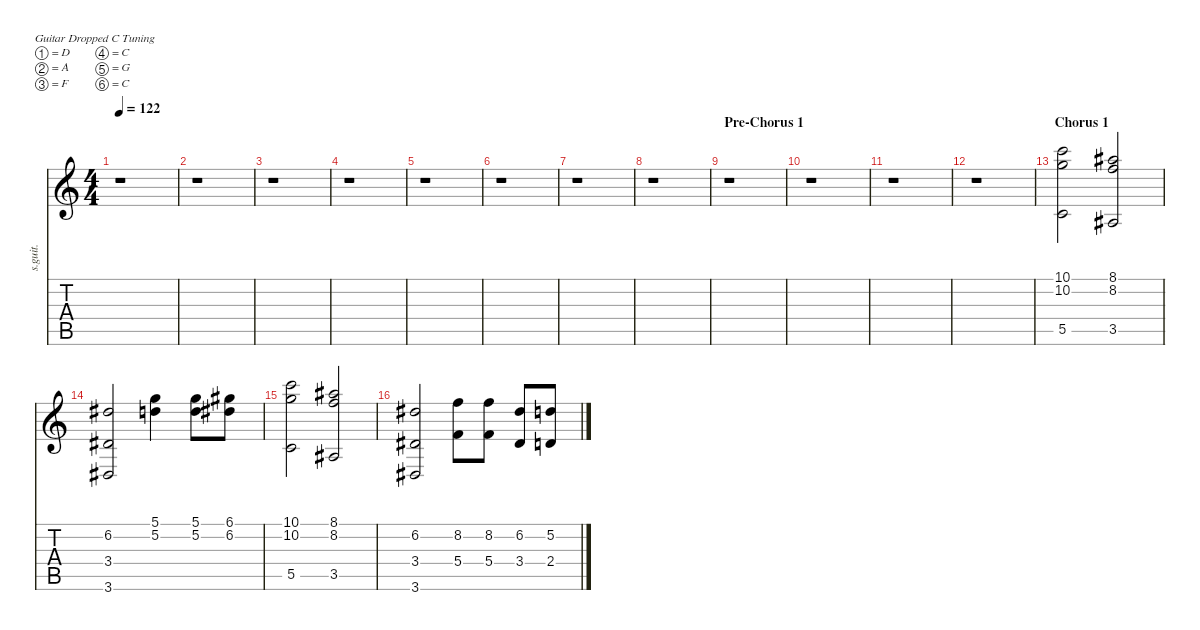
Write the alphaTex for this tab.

\defaultSystemsLayout 4
\hideDynamics
\bracketExtendMode nobrackets
\track ("(Howard Benson - Keyboards)" "s.guit.") {instrument pad2warm}
\staff {score tabs}
\tuning (D4 A3 F3 C3 G2 C2)
\displaytranspose 12
\ts (4 4)
\tempo 122
\clef g2
\ks c
r.1{dy f} |
r.1 |
r.1 |
r.1 |
r.1 |
r.1 |
r.1 |
r.1 |
\section ("" "Pre-Chorus 1")
r.1 |
r.1 |
r.1 |
r.1 |
\section ("" "Chorus 1")
(10.1 10.2 5.5).2{lyrics (0 "") lyrics (1 "") lyrics (2 "") lyrics (3 "") lyrics (4 "")} (8.1{acc #} 8.2 3.5{acc #}).2{lyrics (0 "") lyrics (1 "") lyrics (2 "") lyrics (3 "") lyrics (4 "")} |
(6.2{acc #} 3.4{acc #} 3.6{acc #}).2{lyrics (0 "") lyrics (1 "") lyrics (2 "") lyrics (3 "") lyrics (4 "")} (5.1 5.2).4{lyrics (0 "") lyrics (1 "") lyrics (2 "") lyrics (3 "") lyrics (4 "")} (5.1 5.2).8{lyrics (0 "") lyrics (1 "") lyrics (2 "") lyrics (3 "") lyrics (4 "")} (6.1{acc #} 6.2{acc #}).8{lyrics (0 "") lyrics (1 "") lyrics (2 "") lyrics (3 "") lyrics (4 "")} |
(10.1 10.2 5.5).2{lyrics (0 "") lyrics (1 "") lyrics (2 "") lyrics (3 "") lyrics (4 "")} (8.1{acc #} 8.2 3.5{acc #}).2{lyrics (0 "") lyrics (1 "") lyrics (2 "") lyrics (3 "") lyrics (4 "")} |
(6.2{acc #} 3.4{acc #} 3.6{acc #}).2{lyrics (0 "") lyrics (1 "") lyrics (2 "") lyrics (3 "") lyrics (4 "")} (8.2 5.4).8{lyrics (0 "") lyrics (1 "") lyrics (2 "") lyrics (3 "") lyrics (4 "")} (8.2 5.4).8{lyrics (0 "") lyrics (1 "") lyrics (2 "") lyrics (3 "") lyrics (4 "")} (6.2{acc #} 3.4{acc #}).8{lyrics (0 "") lyrics (1 "") lyrics (2 "") lyrics (3 "") lyrics (4 "")} (5.2 2.4).8{lyrics (0 "") lyrics (1 "") lyrics (2 "") lyrics (3 "") lyrics (4 "")}
